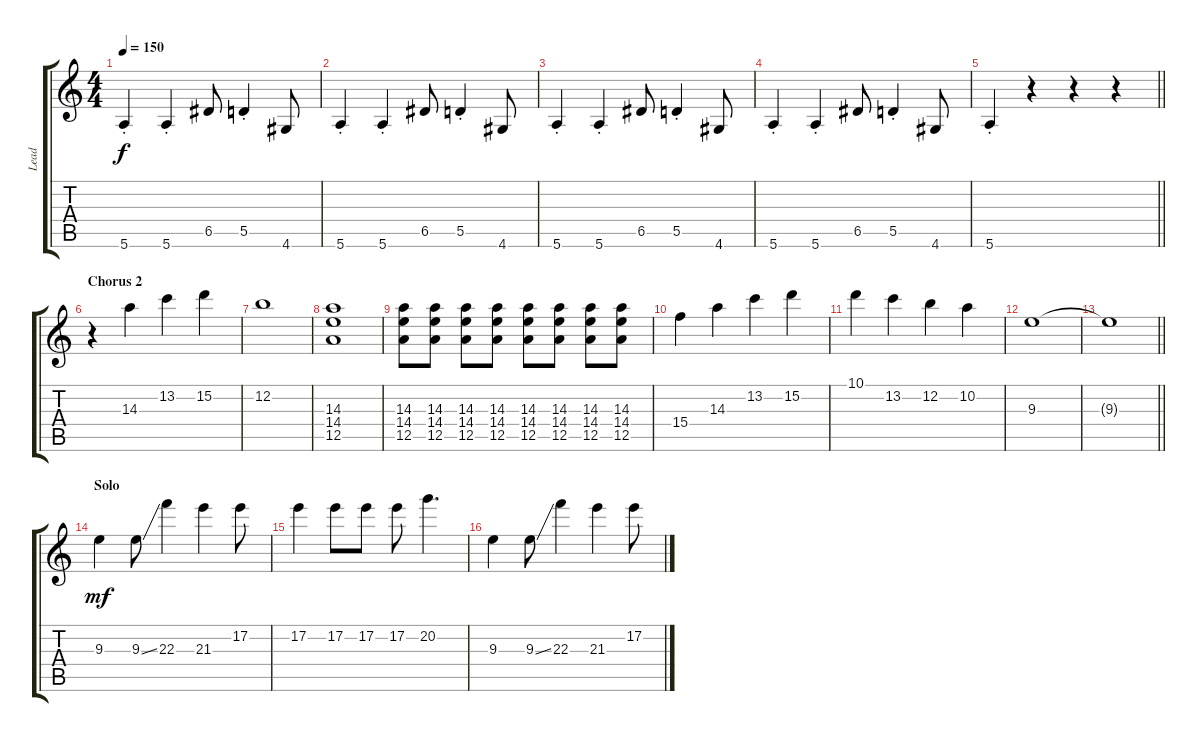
\track ("Lead" "Lead") {instrument distortionguitar}
\staff {score tabs}
\tuning (E4 B3 G3 D3 A2 E2) {hide}
\ts (4 4)
\tempo 150
\clef g2
\ks c
5.6{st}.4{dy f} 5.6{st}.4 6.5.8 5.5{st}.4 4.6.8 |
5.6{st}.4 5.6{st}.4 6.5.8 5.5{st}.4 4.6.8 |
5.6{st}.4 5.6{st}.4 6.5.8 5.5{st}.4 4.6.8 |
5.6{st}.4 5.6{st}.4 6.5.8 5.5{st}.4 4.6.8 |
\barLineRight lightlight
5.6{st}.4 r.4 r.4 r.4 |
\section ("" "Chorus 2")
r.4 14.3.4 13.2.4 15.2.4 |
12.2.1 |
(14.3 14.4 12.5).1 |
(14.3 14.4 12.5).8 (14.3 14.4 12.5).8 (14.3 14.4 12.5).8 (14.3 14.4 12.5).8 (14.3 14.4 12.5).8 (14.3 14.4 12.5).8 (14.3 14.4 12.5).8 (14.3 14.4 12.5).8 |
15.4.4 14.3.4 13.2.4 15.2.4 |
10.1.4 13.2.4 12.2.4 10.2.4 |
9.3.1 |
\barLineRight lightlight
9.3{t}.1 |
\section ("" "Solo")
9.3.4{dy mf} 9.3{ss}.8 22.3.4 21.3.4 17.2.8 |
17.2.4 17.2.8 17.2.8 17.2.8 20.2.4{d} |
9.3.4 9.3{ss}.8 22.3.4 21.3.4 17.2.8
